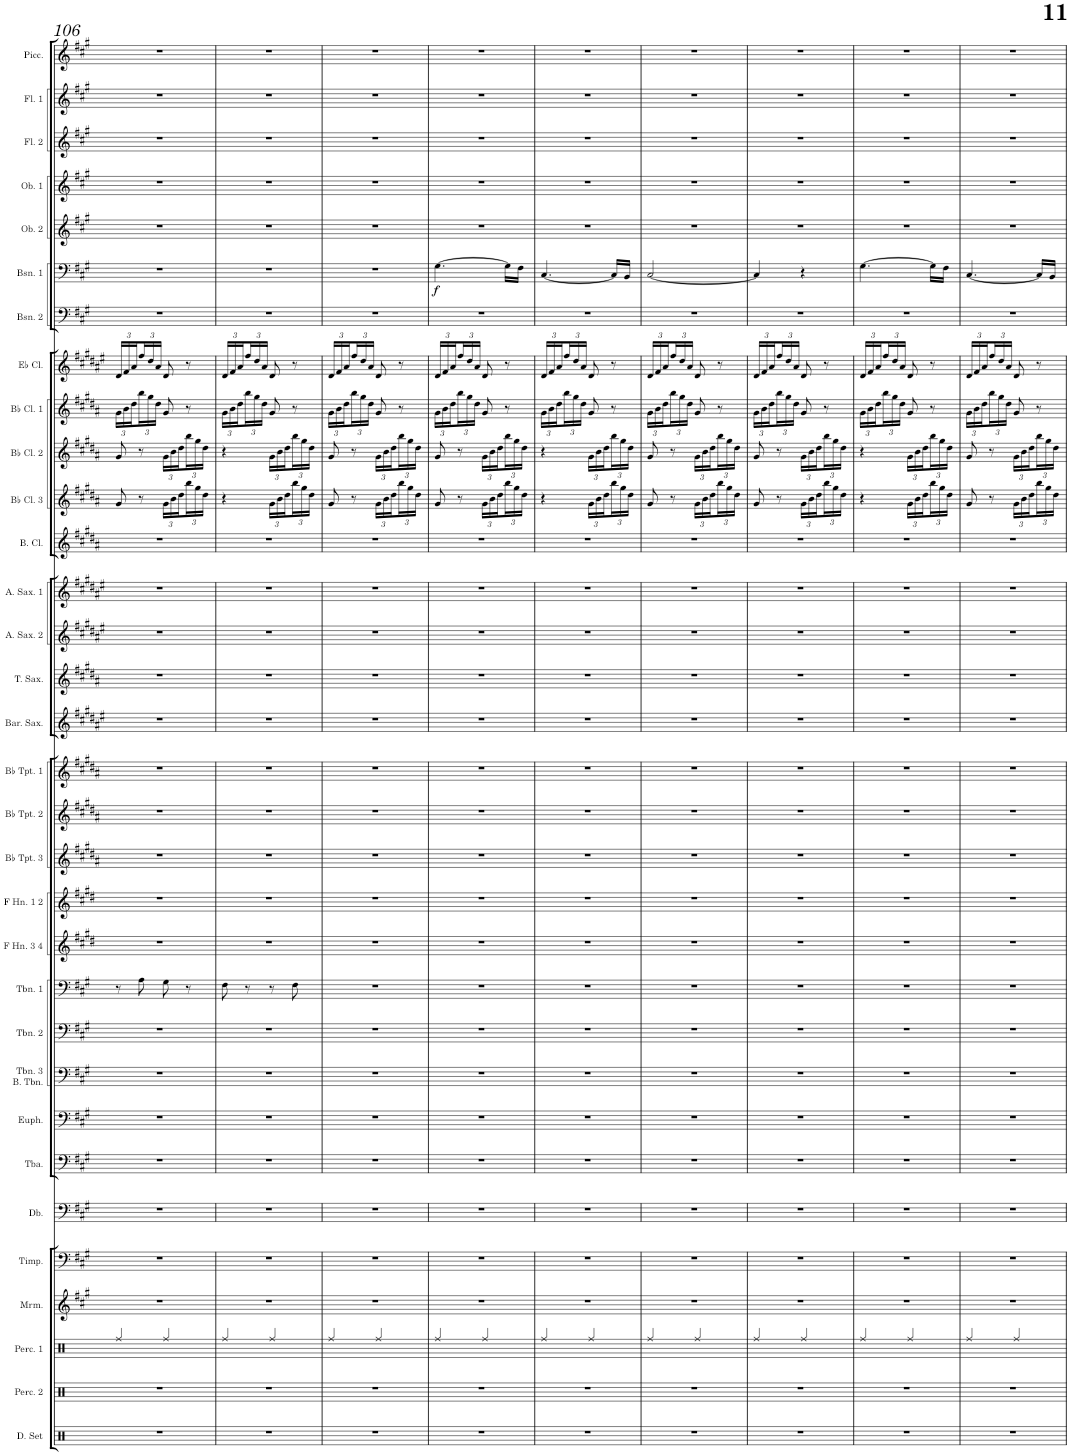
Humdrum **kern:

**kern	**kern	**kern	**kern	**kern	**kern	**kern	**kern	**kern	**kern	**kern	**kern	**kern	**kern	**kern	**kern	**kern	**kern	**kern	**kern	**kern	**kern	**kern	**kern	**kern	**kern	**kern	**dynam	**kern	**kern	**kern	**kern	**kern
*part32	*part31	*part30	*part29	*part28	*part27	*part26	*part25	*part24	*part23	*part22	*part21	*part20	*part19	*part18	*part17	*part16	*part15	*part14	*part13	*part12	*part11	*part10	*part9	*part8	*part7	*part6	*part6	*part5	*part4	*part3	*part2	*part1
*staff32	*staff31	*staff30	*staff29	*staff28	*staff27	*staff26	*staff25	*staff24	*staff23	*staff22	*staff21	*staff20	*staff19	*staff18	*staff17	*staff16	*staff15	*staff14	*staff13	*staff12	*staff11	*staff10	*staff9	*staff8	*staff7	*staff6	*staff6	*staff5	*staff4	*staff3	*staff2	*staff1
*I"Drumset	*I"Percussion 2	*I"Percussion 1	*I"Marimba	*I"Timpani	*I"Double Bass	*I"Tuba	*I"Euphonium	*I"Trombone 3 &amp; Bass Trombone	*I"Trombone 2	*I"Trombone 1	*I"F Horn 3 &amp; 4	*I"F Horn 1 &amp; 2	*I"Bb Trumpet 3	*I"Bb Trumpet 2	*I"Bb Trumpet 1	*I"Baritone Saxophone	*I"Tenor Saxophone	*I"Alto Saxophone 2	*I"Alto Saxophone 1	*I"Bass Clarinet	*I"Bb Clarinet 3	*I"Bb Clarinet 2	*I"Bb Clarinet 1	*I"Eb Clarinet	*I"Bassoon 2	*I"Bassoon 1	*	*I"Oboe 2	*I"Oboe 1	*I"Flute 2	*I"Flute 1	*I"Piccolo
*I'D. Set	*I'Perc. 2	*I'Perc. 1	*I'Mrm.	*I'Timp.	*I'Db.	*I'Tba.	*I'Euph.	*I'Tbn. 3 B. Tbn.	*I'Tbn. 2	*I'Tbn. 1	*I'F Hn. 3 4	*I'F Hn. 1 2	*I'Bb Tpt. 3	*I'Bb Tpt. 2	*I'Bb Tpt. 1	*I'Bar. Sax.	*I'T. Sax.	*I'A. Sax. 2	*I'A. Sax. 1	*I'B. Cl.	*I'Bb Cl. 3	*I'Bb Cl. 2	*I'Bb Cl. 1	*I'Eb Cl.	*I'Bsn. 2	*I'Bsn. 1	*	*I'Ob. 2	*I'Ob. 1	*I'Fl. 2	*I'Fl. 1	*I'Picc.
!!LO:PB:g=z
*clefX	*clefX	*clefX	*clefG2	*clefF4	*clefF4	*clefF4	*clefF4	*clefF4	*clefF4	*clefF4	*clefG2	*clefG2	*clefG2	*clefG2	*clefG2	*clefG2	*clefG2	*clefG2	*clefG2	*clefG2	*clefG2	*clefG2	*clefG2	*clefG2	*clefF4	*clefF4	*	*clefG2	*clefG2	*clefG2	*clefG2	*clefG2
*	*	*	*	*	*Trd7c12	*	*	*	*	*	*Trd4c7	*Trd4c7	*Trd1c2	*Trd1c2	*Trd1c2	*Trd12c21	*Trd8c14	*Trd5c9	*Trd5c9	*Trd8c14	*Trd1c2	*Trd1c2	*Trd1c2	*Trd-2c-3	*	*	*	*	*	*	*	*Trd-7c-12
*k[]	*k[]	*k[]	*k[f#c#g#]	*k[f#c#g#]	*k[f#c#g#]	*k[f#c#g#]	*k[f#c#g#]	*k[f#c#g#]	*k[f#c#g#]	*k[f#c#g#]	*k[f#c#g#d#]	*k[f#c#g#d#]	*k[f#c#g#d#a#]	*k[f#c#g#d#a#]	*k[f#c#g#d#a#]	*k[f#c#g#d#a#e#]	*k[f#c#g#d#a#]	*k[f#c#g#d#a#e#]	*k[f#c#g#d#a#e#]	*k[f#c#g#d#a#]	*k[f#c#g#d#a#]	*k[f#c#g#d#a#]	*k[f#c#g#d#a#]	*k[f#c#g#d#a#e#]	*k[f#c#g#]	*k[f#c#g#]	*	*k[f#c#g#]	*k[f#c#g#]	*k[f#c#g#]	*k[f#c#g#]	*k[f#c#g#]
*M2/4	*M2/4	*M2/4	*M2/4	*M2/4	*M2/4	*M2/4	*M2/4	*M2/4	*M2/4	*M2/4	*M2/4	*M2/4	*M2/4	*M2/4	*M2/4	*M2/4	*M2/4	*M2/4	*M2/4	*M2/4	*M2/4	*M2/4	*M2/4	*M2/4	*M2/4	*M2/4	*	*M2/4	*M2/4	*M2/4	*M2/4	*M2/4
*	*	*	*	*	*	*	*	*	*	*	*	*	*	*	*	*	*	*	*	*	*	*	*Xbrackettup	*Xbrackettup	*	*	*	*	*	*	*	*
=106	=106	=106	=106	=106	=106	=106	=106	=106	=106	=106	=106	=106	=106	=106	=106	=106	=106	=106	=106	=106	=106	=106	=106	=106	=106	=106	=106	=106	=106	=106	=106	=106
2r	2r	4Rff/	2r	2r	2r	2r	2r	2r	2r	8r	2r	2r	2r	2r	2r	2r	2r	2r	2r	2r	8g#/	8g#/	24g#\LL	24d#/LL	2r	2r	.	2r	2r	2r	2r	2r
.	.	.	.	.	.	.	.	.	.	.	.	.	.	.	.	.	.	.	.	.	.	.	24b\	24f#/	.	.	.	.	.	.	.	.
.	.	.	.	.	.	.	.	.	.	.	.	.	.	.	.	.	.	.	.	.	.	.	24dd#\	24a#/	.	.	.	.	.	.	.	.
.	.	.	.	.	.	.	.	.	.	8A\	.	.	.	.	.	.	.	.	.	.	8r	8r	24bb\	24ff#/	.	.	.	.	.	.	.	.
.	.	.	.	.	.	.	.	.	.	.	.	.	.	.	.	.	.	.	.	.	.	.	24gg#\	24dd#/	.	.	.	.	.	.	.	.
.	.	.	.	.	.	.	.	.	.	.	.	.	.	.	.	.	.	.	.	.	.	.	24dd#\JJ	24a#/JJ	.	.	.	.	.	.	.	.
*	*	*	*	*	*	*	*	*	*	*	*	*	*	*	*	*	*	*	*	*	*Xbrackettup	*Xbrackettup	*	*	*	*	*	*	*	*	*	*
.	.	4Rff/	.	.	.	.	.	.	.	8G#\	.	.	.	.	.	.	.	.	.	.	24g#\LL	24g#\LL	8g#/	8d#/	.	.	.	.	.	.	.	.
.	.	.	.	.	.	.	.	.	.	.	.	.	.	.	.	.	.	.	.	.	24b\	24b\	.	.	.	.	.	.	.	.	.	.
.	.	.	.	.	.	.	.	.	.	.	.	.	.	.	.	.	.	.	.	.	24dd#\	24dd#\	.	.	.	.	.	.	.	.	.	.
.	.	.	.	.	.	.	.	.	.	8r	.	.	.	.	.	.	.	.	.	.	24bb\	24bb\	8r	8r	.	.	.	.	.	.	.	.
.	.	.	.	.	.	.	.	.	.	.	.	.	.	.	.	.	.	.	.	.	24gg#\	24gg#\	.	.	.	.	.	.	.	.	.	.
.	.	.	.	.	.	.	.	.	.	.	.	.	.	.	.	.	.	.	.	.	24dd#\JJ	24dd#\JJ	.	.	.	.	.	.	.	.	.	.
=107	=107	=107	=107	=107	=107	=107	=107	=107	=107	=107	=107	=107	=107	=107	=107	=107	=107	=107	=107	=107	=107	=107	=107	=107	=107	=107	=107	=107	=107	=107	=107	=107
2r	2r	4Rff/	2r	2r	2r	2r	2r	2r	2r	8F#\	2r	2r	2r	2r	2r	2r	2r	2r	2r	2r	4r	4r	24g#\LL	24d#/LL	2r	2r	.	2r	2r	2r	2r	2r
.	.	.	.	.	.	.	.	.	.	.	.	.	.	.	.	.	.	.	.	.	.	.	24b\	24f#/	.	.	.	.	.	.	.	.
.	.	.	.	.	.	.	.	.	.	.	.	.	.	.	.	.	.	.	.	.	.	.	24dd#\	24a#/	.	.	.	.	.	.	.	.
.	.	.	.	.	.	.	.	.	.	8r	.	.	.	.	.	.	.	.	.	.	.	.	24bb\	24ff#/	.	.	.	.	.	.	.	.
.	.	.	.	.	.	.	.	.	.	.	.	.	.	.	.	.	.	.	.	.	.	.	24gg#\	24dd#/	.	.	.	.	.	.	.	.
.	.	.	.	.	.	.	.	.	.	.	.	.	.	.	.	.	.	.	.	.	.	.	24dd#\JJ	24a#/JJ	.	.	.	.	.	.	.	.
.	.	4Rff/	.	.	.	.	.	.	.	8r	.	.	.	.	.	.	.	.	.	.	24g#\LL	24g#\LL	8g#/	8d#/	.	.	.	.	.	.	.	.
.	.	.	.	.	.	.	.	.	.	.	.	.	.	.	.	.	.	.	.	.	24b\	24b\	.	.	.	.	.	.	.	.	.	.
.	.	.	.	.	.	.	.	.	.	.	.	.	.	.	.	.	.	.	.	.	24dd#\	24dd#\	.	.	.	.	.	.	.	.	.	.
.	.	.	.	.	.	.	.	.	.	8F#\	.	.	.	.	.	.	.	.	.	.	24bb\	24bb\	8r	8r	.	.	.	.	.	.	.	.
.	.	.	.	.	.	.	.	.	.	.	.	.	.	.	.	.	.	.	.	.	24gg#\	24gg#\	.	.	.	.	.	.	.	.	.	.
.	.	.	.	.	.	.	.	.	.	.	.	.	.	.	.	.	.	.	.	.	24dd#\JJ	24dd#\JJ	.	.	.	.	.	.	.	.	.	.
=108	=108	=108	=108	=108	=108	=108	=108	=108	=108	=108	=108	=108	=108	=108	=108	=108	=108	=108	=108	=108	=108	=108	=108	=108	=108	=108	=108	=108	=108	=108	=108	=108
2r	2r	4Rff/	2r	2r	2r	2r	2r	2r	2r	2r	2r	2r	2r	2r	2r	2r	2r	2r	2r	2r	8g#/	8g#/	24g#\LL	24d#/LL	2r	2r	.	2r	2r	2r	2r	2r
.	.	.	.	.	.	.	.	.	.	.	.	.	.	.	.	.	.	.	.	.	.	.	24b\	24f#/	.	.	.	.	.	.	.	.
.	.	.	.	.	.	.	.	.	.	.	.	.	.	.	.	.	.	.	.	.	.	.	24dd#\	24a#/	.	.	.	.	.	.	.	.
.	.	.	.	.	.	.	.	.	.	.	.	.	.	.	.	.	.	.	.	.	8r	8r	24bb\	24ff#/	.	.	.	.	.	.	.	.
.	.	.	.	.	.	.	.	.	.	.	.	.	.	.	.	.	.	.	.	.	.	.	24gg#\	24dd#/	.	.	.	.	.	.	.	.
.	.	.	.	.	.	.	.	.	.	.	.	.	.	.	.	.	.	.	.	.	.	.	24dd#\JJ	24a#/JJ	.	.	.	.	.	.	.	.
.	.	4Rff/	.	.	.	.	.	.	.	.	.	.	.	.	.	.	.	.	.	.	24g#\LL	24g#\LL	8g#/	8d#/	.	.	.	.	.	.	.	.
.	.	.	.	.	.	.	.	.	.	.	.	.	.	.	.	.	.	.	.	.	24b\	24b\	.	.	.	.	.	.	.	.	.	.
.	.	.	.	.	.	.	.	.	.	.	.	.	.	.	.	.	.	.	.	.	24dd#\	24dd#\	.	.	.	.	.	.	.	.	.	.
.	.	.	.	.	.	.	.	.	.	.	.	.	.	.	.	.	.	.	.	.	24bb\	24bb\	8r	8r	.	.	.	.	.	.	.	.
.	.	.	.	.	.	.	.	.	.	.	.	.	.	.	.	.	.	.	.	.	24gg#\	24gg#\	.	.	.	.	.	.	.	.	.	.
.	.	.	.	.	.	.	.	.	.	.	.	.	.	.	.	.	.	.	.	.	24dd#\JJ	24dd#\JJ	.	.	.	.	.	.	.	.	.	.
=109	=109	=109	=109	=109	=109	=109	=109	=109	=109	=109	=109	=109	=109	=109	=109	=109	=109	=109	=109	=109	=109	=109	=109	=109	=109	=109	=109	=109	=109	=109	=109	=109
!	!	!	!	!	!	!	!	!	!	!	!	!	!	!	!	!	!	!	!	!	!	!	!	!	!	!	!LO:DY:b	!	!	!	!	!
2r	2r	4Rff/	2r	2r	2r	2r	2r	2r	2r	2r	2r	2r	2r	2r	2r	2r	2r	2r	2r	2r	8g#/	8g#/	24g#\LL	24d#/LL	2r	[4.G#\	f	2r	2r	2r	2r	2r
.	.	.	.	.	.	.	.	.	.	.	.	.	.	.	.	.	.	.	.	.	.	.	24b\	24f#/	.	.	.	.	.	.	.	.
.	.	.	.	.	.	.	.	.	.	.	.	.	.	.	.	.	.	.	.	.	.	.	24dd#\	24a#/	.	.	.	.	.	.	.	.
.	.	.	.	.	.	.	.	.	.	.	.	.	.	.	.	.	.	.	.	.	8r	8r	24bb\	24ff#/	.	.	.	.	.	.	.	.
.	.	.	.	.	.	.	.	.	.	.	.	.	.	.	.	.	.	.	.	.	.	.	24gg#\	24dd#/	.	.	.	.	.	.	.	.
.	.	.	.	.	.	.	.	.	.	.	.	.	.	.	.	.	.	.	.	.	.	.	24dd#\JJ	24a#/JJ	.	.	.	.	.	.	.	.
.	.	4Rff/	.	.	.	.	.	.	.	.	.	.	.	.	.	.	.	.	.	.	24g#\LL	24g#\LL	8g#/	8d#/	.	.	.	.	.	.	.	.
.	.	.	.	.	.	.	.	.	.	.	.	.	.	.	.	.	.	.	.	.	24b\	24b\	.	.	.	.	.	.	.	.	.	.
.	.	.	.	.	.	.	.	.	.	.	.	.	.	.	.	.	.	.	.	.	24dd#\	24dd#\	.	.	.	.	.	.	.	.	.	.
.	.	.	.	.	.	.	.	.	.	.	.	.	.	.	.	.	.	.	.	.	24bb\	24bb\	8r	8r	.	16G#\LL]	.	.	.	.	.	.
.	.	.	.	.	.	.	.	.	.	.	.	.	.	.	.	.	.	.	.	.	24gg#\	24gg#\	.	.	.	.	.	.	.	.	.	.
.	.	.	.	.	.	.	.	.	.	.	.	.	.	.	.	.	.	.	.	.	.	.	.	.	.	16F#\JJ	.	.	.	.	.	.
.	.	.	.	.	.	.	.	.	.	.	.	.	.	.	.	.	.	.	.	.	24dd#\JJ	24dd#\JJ	.	.	.	.	.	.	.	.	.	.
=110	=110	=110	=110	=110	=110	=110	=110	=110	=110	=110	=110	=110	=110	=110	=110	=110	=110	=110	=110	=110	=110	=110	=110	=110	=110	=110	=110	=110	=110	=110	=110	=110
2r	2r	4Rff/	2r	2r	2r	2r	2r	2r	2r	2r	2r	2r	2r	2r	2r	2r	2r	2r	2r	2r	4r	4r	24g#\LL	24d#/LL	2r	[4.C#/	.	2r	2r	2r	2r	2r
.	.	.	.	.	.	.	.	.	.	.	.	.	.	.	.	.	.	.	.	.	.	.	24b\	24f#/	.	.	.	.	.	.	.	.
.	.	.	.	.	.	.	.	.	.	.	.	.	.	.	.	.	.	.	.	.	.	.	24dd#\	24a#/	.	.	.	.	.	.	.	.
.	.	.	.	.	.	.	.	.	.	.	.	.	.	.	.	.	.	.	.	.	.	.	24bb\	24ff#/	.	.	.	.	.	.	.	.
.	.	.	.	.	.	.	.	.	.	.	.	.	.	.	.	.	.	.	.	.	.	.	24gg#\	24dd#/	.	.	.	.	.	.	.	.
.	.	.	.	.	.	.	.	.	.	.	.	.	.	.	.	.	.	.	.	.	.	.	24dd#\JJ	24a#/JJ	.	.	.	.	.	.	.	.
.	.	4Rff/	.	.	.	.	.	.	.	.	.	.	.	.	.	.	.	.	.	.	24g#\LL	24g#\LL	8g#/	8d#/	.	.	.	.	.	.	.	.
.	.	.	.	.	.	.	.	.	.	.	.	.	.	.	.	.	.	.	.	.	24b\	24b\	.	.	.	.	.	.	.	.	.	.
.	.	.	.	.	.	.	.	.	.	.	.	.	.	.	.	.	.	.	.	.	24dd#\	24dd#\	.	.	.	.	.	.	.	.	.	.
.	.	.	.	.	.	.	.	.	.	.	.	.	.	.	.	.	.	.	.	.	24bb\	24bb\	8r	8r	.	16C#/LL]	.	.	.	.	.	.
.	.	.	.	.	.	.	.	.	.	.	.	.	.	.	.	.	.	.	.	.	24gg#\	24gg#\	.	.	.	.	.	.	.	.	.	.
.	.	.	.	.	.	.	.	.	.	.	.	.	.	.	.	.	.	.	.	.	.	.	.	.	.	16BB/JJ	.	.	.	.	.	.
.	.	.	.	.	.	.	.	.	.	.	.	.	.	.	.	.	.	.	.	.	24dd#\JJ	24dd#\JJ	.	.	.	.	.	.	.	.	.	.
=111	=111	=111	=111	=111	=111	=111	=111	=111	=111	=111	=111	=111	=111	=111	=111	=111	=111	=111	=111	=111	=111	=111	=111	=111	=111	=111	=111	=111	=111	=111	=111	=111
2r	2r	4Rff/	2r	2r	2r	2r	2r	2r	2r	2r	2r	2r	2r	2r	2r	2r	2r	2r	2r	2r	8g#/	8g#/	24g#\LL	24d#/LL	2r	[2C#/	.	2r	2r	2r	2r	2r
.	.	.	.	.	.	.	.	.	.	.	.	.	.	.	.	.	.	.	.	.	.	.	24b\	24f#/	.	.	.	.	.	.	.	.
.	.	.	.	.	.	.	.	.	.	.	.	.	.	.	.	.	.	.	.	.	.	.	24dd#\	24a#/	.	.	.	.	.	.	.	.
.	.	.	.	.	.	.	.	.	.	.	.	.	.	.	.	.	.	.	.	.	8r	8r	24bb\	24ff#/	.	.	.	.	.	.	.	.
.	.	.	.	.	.	.	.	.	.	.	.	.	.	.	.	.	.	.	.	.	.	.	24gg#\	24dd#/	.	.	.	.	.	.	.	.
.	.	.	.	.	.	.	.	.	.	.	.	.	.	.	.	.	.	.	.	.	.	.	24dd#\JJ	24a#/JJ	.	.	.	.	.	.	.	.
.	.	4Rff/	.	.	.	.	.	.	.	.	.	.	.	.	.	.	.	.	.	.	24g#\LL	24g#\LL	8g#/	8d#/	.	.	.	.	.	.	.	.
.	.	.	.	.	.	.	.	.	.	.	.	.	.	.	.	.	.	.	.	.	24b\	24b\	.	.	.	.	.	.	.	.	.	.
.	.	.	.	.	.	.	.	.	.	.	.	.	.	.	.	.	.	.	.	.	24dd#\	24dd#\	.	.	.	.	.	.	.	.	.	.
.	.	.	.	.	.	.	.	.	.	.	.	.	.	.	.	.	.	.	.	.	24bb\	24bb\	8r	8r	.	.	.	.	.	.	.	.
.	.	.	.	.	.	.	.	.	.	.	.	.	.	.	.	.	.	.	.	.	24gg#\	24gg#\	.	.	.	.	.	.	.	.	.	.
.	.	.	.	.	.	.	.	.	.	.	.	.	.	.	.	.	.	.	.	.	24dd#\JJ	24dd#\JJ	.	.	.	.	.	.	.	.	.	.
=112	=112	=112	=112	=112	=112	=112	=112	=112	=112	=112	=112	=112	=112	=112	=112	=112	=112	=112	=112	=112	=112	=112	=112	=112	=112	=112	=112	=112	=112	=112	=112	=112
2r	2r	4Rff/	2r	2r	2r	2r	2r	2r	2r	2r	2r	2r	2r	2r	2r	2r	2r	2r	2r	2r	8g#/	8g#/	24g#\LL	24d#/LL	2r	4C#/]	.	2r	2r	2r	2r	2r
.	.	.	.	.	.	.	.	.	.	.	.	.	.	.	.	.	.	.	.	.	.	.	24b\	24f#/	.	.	.	.	.	.	.	.
.	.	.	.	.	.	.	.	.	.	.	.	.	.	.	.	.	.	.	.	.	.	.	24dd#\	24a#/	.	.	.	.	.	.	.	.
.	.	.	.	.	.	.	.	.	.	.	.	.	.	.	.	.	.	.	.	.	8r	8r	24bb\	24ff#/	.	.	.	.	.	.	.	.
.	.	.	.	.	.	.	.	.	.	.	.	.	.	.	.	.	.	.	.	.	.	.	24gg#\	24dd#/	.	.	.	.	.	.	.	.
.	.	.	.	.	.	.	.	.	.	.	.	.	.	.	.	.	.	.	.	.	.	.	24dd#\JJ	24a#/JJ	.	.	.	.	.	.	.	.
.	.	4Rff/	.	.	.	.	.	.	.	.	.	.	.	.	.	.	.	.	.	.	24g#\LL	24g#\LL	8g#/	8d#/	.	4r	.	.	.	.	.	.
.	.	.	.	.	.	.	.	.	.	.	.	.	.	.	.	.	.	.	.	.	24b\	24b\	.	.	.	.	.	.	.	.	.	.
.	.	.	.	.	.	.	.	.	.	.	.	.	.	.	.	.	.	.	.	.	24dd#\	24dd#\	.	.	.	.	.	.	.	.	.	.
.	.	.	.	.	.	.	.	.	.	.	.	.	.	.	.	.	.	.	.	.	24bb\	24bb\	8r	8r	.	.	.	.	.	.	.	.
.	.	.	.	.	.	.	.	.	.	.	.	.	.	.	.	.	.	.	.	.	24gg#\	24gg#\	.	.	.	.	.	.	.	.	.	.
.	.	.	.	.	.	.	.	.	.	.	.	.	.	.	.	.	.	.	.	.	24dd#\JJ	24dd#\JJ	.	.	.	.	.	.	.	.	.	.
=113	=113	=113	=113	=113	=113	=113	=113	=113	=113	=113	=113	=113	=113	=113	=113	=113	=113	=113	=113	=113	=113	=113	=113	=113	=113	=113	=113	=113	=113	=113	=113	=113
2r	2r	4Rff/	2r	2r	2r	2r	2r	2r	2r	2r	2r	2r	2r	2r	2r	2r	2r	2r	2r	2r	4r	4r	24g#\LL	24d#/LL	2r	[4.G#\	.	2r	2r	2r	2r	2r
.	.	.	.	.	.	.	.	.	.	.	.	.	.	.	.	.	.	.	.	.	.	.	24b\	24f#/	.	.	.	.	.	.	.	.
.	.	.	.	.	.	.	.	.	.	.	.	.	.	.	.	.	.	.	.	.	.	.	24dd#\	24a#/	.	.	.	.	.	.	.	.
.	.	.	.	.	.	.	.	.	.	.	.	.	.	.	.	.	.	.	.	.	.	.	24bb\	24ff#/	.	.	.	.	.	.	.	.
.	.	.	.	.	.	.	.	.	.	.	.	.	.	.	.	.	.	.	.	.	.	.	24gg#\	24dd#/	.	.	.	.	.	.	.	.
.	.	.	.	.	.	.	.	.	.	.	.	.	.	.	.	.	.	.	.	.	.	.	24dd#\JJ	24a#/JJ	.	.	.	.	.	.	.	.
.	.	4Rff/	.	.	.	.	.	.	.	.	.	.	.	.	.	.	.	.	.	.	24g#\LL	24g#\LL	8g#/	8d#/	.	.	.	.	.	.	.	.
.	.	.	.	.	.	.	.	.	.	.	.	.	.	.	.	.	.	.	.	.	24b\	24b\	.	.	.	.	.	.	.	.	.	.
.	.	.	.	.	.	.	.	.	.	.	.	.	.	.	.	.	.	.	.	.	24dd#\	24dd#\	.	.	.	.	.	.	.	.	.	.
.	.	.	.	.	.	.	.	.	.	.	.	.	.	.	.	.	.	.	.	.	24bb\	24bb\	8r	8r	.	16G#\LL]	.	.	.	.	.	.
.	.	.	.	.	.	.	.	.	.	.	.	.	.	.	.	.	.	.	.	.	24gg#\	24gg#\	.	.	.	.	.	.	.	.	.	.
.	.	.	.	.	.	.	.	.	.	.	.	.	.	.	.	.	.	.	.	.	.	.	.	.	.	16F#\JJ	.	.	.	.	.	.
.	.	.	.	.	.	.	.	.	.	.	.	.	.	.	.	.	.	.	.	.	24dd#\JJ	24dd#\JJ	.	.	.	.	.	.	.	.	.	.
=114	=114	=114	=114	=114	=114	=114	=114	=114	=114	=114	=114	=114	=114	=114	=114	=114	=114	=114	=114	=114	=114	=114	=114	=114	=114	=114	=114	=114	=114	=114	=114	=114
2r	2r	4Rff/	2r	2r	2r	2r	2r	2r	2r	2r	2r	2r	2r	2r	2r	2r	2r	2r	2r	2r	8g#/	8g#/	24g#\LL	24d#/LL	2r	[4.C#/	.	2r	2r	2r	2r	2r
.	.	.	.	.	.	.	.	.	.	.	.	.	.	.	.	.	.	.	.	.	.	.	24b\	24f#/	.	.	.	.	.	.	.	.
.	.	.	.	.	.	.	.	.	.	.	.	.	.	.	.	.	.	.	.	.	.	.	24dd#\	24a#/	.	.	.	.	.	.	.	.
.	.	.	.	.	.	.	.	.	.	.	.	.	.	.	.	.	.	.	.	.	8r	8r	24bb\	24ff#/	.	.	.	.	.	.	.	.
.	.	.	.	.	.	.	.	.	.	.	.	.	.	.	.	.	.	.	.	.	.	.	24gg#\	24dd#/	.	.	.	.	.	.	.	.
.	.	.	.	.	.	.	.	.	.	.	.	.	.	.	.	.	.	.	.	.	.	.	24dd#\JJ	24a#/JJ	.	.	.	.	.	.	.	.
.	.	4Rff/	.	.	.	.	.	.	.	.	.	.	.	.	.	.	.	.	.	.	24g#\LL	24g#\LL	8g#/	8d#/	.	.	.	.	.	.	.	.
.	.	.	.	.	.	.	.	.	.	.	.	.	.	.	.	.	.	.	.	.	24b\	24b\	.	.	.	.	.	.	.	.	.	.
.	.	.	.	.	.	.	.	.	.	.	.	.	.	.	.	.	.	.	.	.	24dd#\	24dd#\	.	.	.	.	.	.	.	.	.	.
.	.	.	.	.	.	.	.	.	.	.	.	.	.	.	.	.	.	.	.	.	24bb\	24bb\	8r	8r	.	16C#/LL]	.	.	.	.	.	.
.	.	.	.	.	.	.	.	.	.	.	.	.	.	.	.	.	.	.	.	.	24gg#\	24gg#\	.	.	.	.	.	.	.	.	.	.
.	.	.	.	.	.	.	.	.	.	.	.	.	.	.	.	.	.	.	.	.	.	.	.	.	.	16BB/JJ	.	.	.	.	.	.
.	.	.	.	.	.	.	.	.	.	.	.	.	.	.	.	.	.	.	.	.	24dd#\JJ	24dd#\JJ	.	.	.	.	.	.	.	.	.	.
=	=	=	=	=	=	=	=	=	=	=	=	=	=	=	=	=	=	=	=	=	=	=	=	=	=	=	=	=	=	=	=	=
*-	*-	*-	*-	*-	*-	*-	*-	*-	*-	*-	*-	*-	*-	*-	*-	*-	*-	*-	*-	*-	*-	*-	*-	*-	*-	*-	*-	*-	*-	*-	*-	*-
